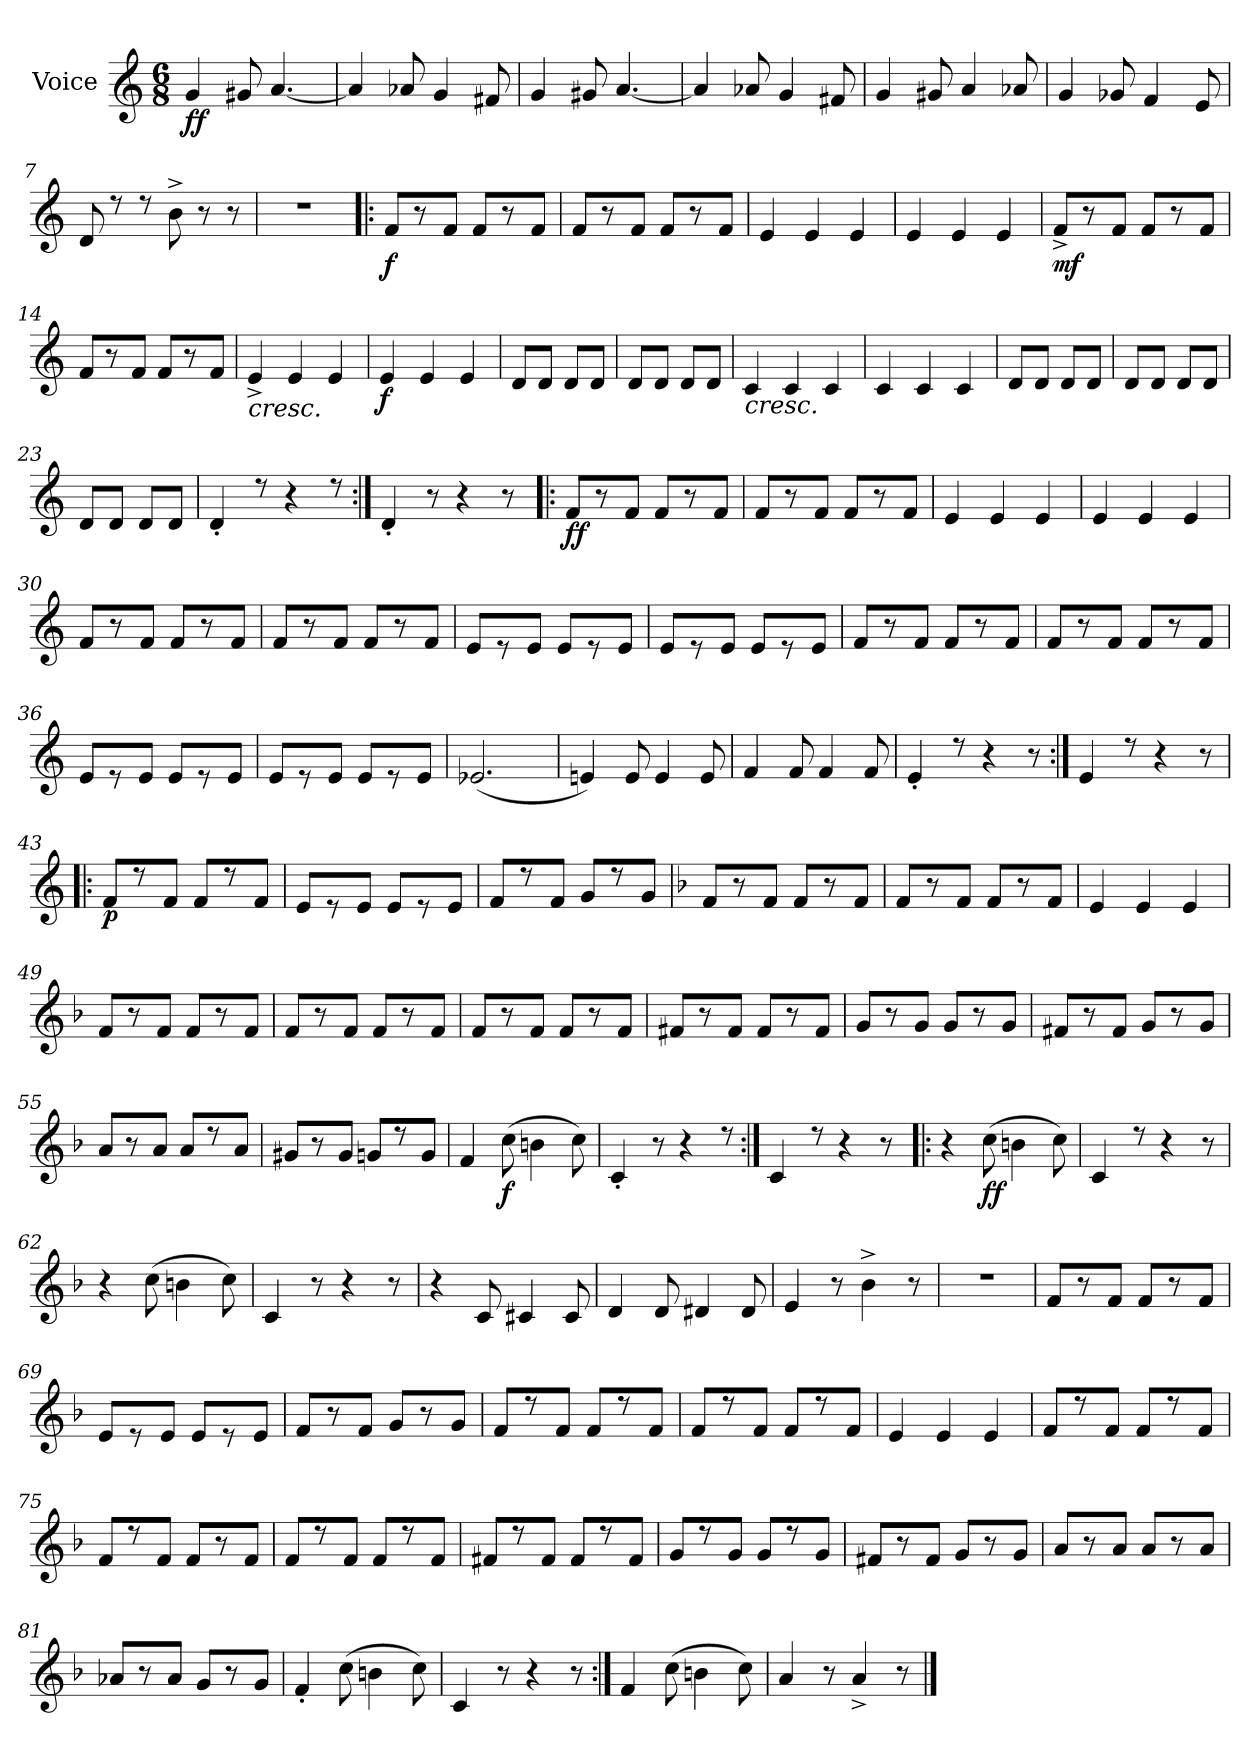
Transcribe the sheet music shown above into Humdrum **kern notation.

**kern	**dynam
*part1	*part1
*staff1	*staff1
*I"Voice	*
*I'Voice	*
*clefG2	*
*M6/8	*
=1	=1
!	!LO:DY:b
4g/	ff
8g#X/	.
[<4.a/	.
=2	=2
4a/]	.
8a-X/	.
4g/	.
8f#X/	.
=3	=3
4g/	.
8g#X/	.
[<4.a/	.
=4	=4
4a/]	.
8a-X/	.
4g/	.
8f#X/	.
=5	=5
4g/	.
8g#X/	.
4a/	.
8a-X/	.
=6	=6
4g/	.
8g-X/	.
4f/	.
8e/	.
=7	=7
8d/	.
8rcc	.
8rcc	.
8b^>\	.
8r	.
8r	.
=8	=8
2.rdd	.
!!LO:LB:g=z
=9!|:	=9!|:
!	!LO:DY:b
8f/L	f
8r	.
8f/J	.
8f/L	.
8r	.
8f/J	.
=10	=10
8f/L	.
8r	.
8f/J	.
8f/L	.
8r	.
8f/J	.
=11	=11
4e/	.
4e/	.
4e/	.
=12	=12
4e/	.
4e/	.
4e/	.
=13	=13
!	!LO:DY:b
8f^</L	mf
8r	.
8f/J	.
8f/L	.
8r	.
8f/J	.
=14	=14
8f/L	.
8r	.
8f/J	.
8f/L	.
8r	.
8f/J	.
=15	=15
!	!LO:HP:b
4e^</	<
4e/	.
4e/	.
=16	=16
!	!LO:DY:b
4e/	f
4e/	.
4e/	.
=17	=17
8d/L	.
8d/J	.
8d/L	.
8d/J	.
=18	=18
8d/L	.
8d/J	.
8d/L	.
8d/J	.
!!LO:LB:g=z
=19	=19
!	!LO:HP:b
4c/	<
4c/	.
4c/	.
=20	=20
4c/	.
4c/	.
4c/	.
=21	=21
8d/L	.
8d/J	.
8d/L	.
8d/J	.
=22	=22
8d/L	.
8d/J	.
8d/L	.
8d/J	.
=23	=23
8d/L	.
8d/J	.
8d/L	.
8d/J	.
=24	=24
4d'>/	.
8rcc	.
4r	.
8rcc	.
=25:|!	=25:|!
4d'>/	.
8r	.
4r	.
8r	.
=26!|:	=26!|:
!	!LO:DY:b
8f/L	ff
8r	.
8f/J	.
8f/L	.
8r	.
8f/J	.
=27	=27
8f/L	.
8r	.
8f/J	.
8f/L	.
8r	.
8f/J	.
=28	=28
4e/	.
4e/	.
4e/	.
!!LO:LB:g=z
=29	=29
4e/	.
4e/	.
4e/	.
=30	=30
8f/L	.
8r	.
8f/J	.
8f/L	.
8r	.
8f/J	.
=31	=31
8f/L	.
8r	.
8f/J	.
8f/L	.
8r	.
8f/J	.
=32	=32
8e/L	.
8r	.
8e/J	.
8e/L	.
8r	.
8e/J	.
=33	=33
8e/L	.
8r	.
8e/J	.
8e/L	.
8r	.
8e/J	.
=34	=34
8f/L	.
8r	.
8f/J	.
8f/L	.
8r	.
8f/J	.
=35	=35
8f/L	.
8r	.
8f/J	.
8f/L	.
8r	.
8f/J	.
=36	=36
8e/L	.
8r	.
8e/J	.
8e/L	.
8r	.
8e/J	.
=37	=37
8e/L	.
8r	.
8e/J	.
8e/L	.
8r	.
8e/J	.
=38	=38
(<2.e-X/	.
!!LO:LB:g=z
=39	=39
4en/)	.
8e/	.
4e/	.
8e/	.
=40	=40
4f/	.
8f/	.
4f/	.
8f/	.
=41	=41
4e'>/	.
8rcc	.
4r	.
8r	.
=42:|!	=42:|!
4e/	.
8rcc	.
4r	.
8r	.
=43!|:	=43!|:
!	!LO:DY:b
8f/L	p
8rcc	.
8f/J	.
8f/L	.
8rcc	.
8f/J	.
=44	=44
8e/L	.
8r	.
8e/J	.
8e/L	.
8r	.
8e/J	.
=45	=45
8f/L	.
8rcc	.
8f/J	.
8g/L	.
8rcc	.
8g/J	.
!!LO:LB:g=z
=46	=46
*k[b-]	*
8f/L	.
8r	.
8f/J	.
8f/L	.
8r	.
8f/J	.
=47	=47
8f/L	.
8r	.
8f/J	.
8f/L	.
8r	.
8f/J	.
=48	=48
4e/	.
4e/	.
4e/	.
=49	=49
8f/L	.
8r	.
8f/J	.
8f/L	.
8r	.
8f/J	.
=50	=50
8f/L	.
8r	.
8f/J	.
8f/L	.
8r	.
8f/J	.
=51	=51
8f/L	.
8r	.
8f/J	.
8f/L	.
8r	.
8f/J	.
=52	=52
8f#X/L	.
8r	.
8f#/J	.
8f#/L	.
8r	.
8f#/J	[
=53	=53
8g/L	.
8r	.
8g/J	.
8g/L	.
8r	.
8g/J	.
=54	=54
8f#X/L	.
8r	.
8f#/J	.
8g/L	.
8r	.
8g/J	[
!!LO:LB:g=z
=55	=55
8a/L	.
8r	.
8a/J	.
8a/L	.
8rcc	.
8a/J	.
=56	=56
8g#X/L	.
8r	.
8g#/J	.
8gn/L	.
8rcc	.
8g/J	.
=57	=57
4f/	.
!	!LO:DY:b
(>8cc\	f
4bn\	.
8cc\)	.
=58	=58
4c'>/	.
8r	.
4r	.
8rcc	.
=59:|!	=59:|!
4c/	.
8rcc	.
4r	.
8r	.
=60!|:	=60!|:
4r	.
!	!LO:DY:b
(>8cc\	ff
4bn\	.
8cc\)	.
=61	=61
4c/	.
8rcc	.
4r	.
8r	.
=62	=62
4r	.
(>8cc\	.
4bn\	.
8cc\)	.
!!LO:LB:g=z
=63	=63
4c/	.
8r	.
4r	.
8r	.
=64	=64
4r	.
8c/	.
4c#X/	.
8c#/	.
=65	=65
4d/	.
8d/	.
4d#X/	.
8d#/	.
=66	=66
4e/	.
8r	.
4b-^>\	.
8r	.
=67	=67
2.rdd	.
=68	=68
8f/L	.
8r	.
8f/J	.
8f/L	.
8r	.
8f/J	.
=69	=69
8e/L	.
8r	.
8e/J	.
8e/L	.
8r	.
8e/J	.
=70	=70
8f/L	.
8r	.
8f/J	.
8g/L	.
8r	.
8g/J	.
!!LO:LB:g=z
=71	=71
8f/L	.
8rcc	.
8f/J	.
8f/L	.
8rcc	.
8f/J	.
=72	=72
8f/L	.
8rcc	.
8f/J	.
8f/L	.
8rcc	.
8f/J	.
=73	=73
4e/	.
4e/	.
4e/	.
=74	=74
8f/L	.
8rcc	.
8f/J	.
8f/L	.
8rcc	.
8f/J	.
=75	=75
8f/L	.
8rcc	.
8f/J	.
8f/L	.
8r	.
8f/J	.
=76	=76
8f/L	.
8rcc	.
8f/J	.
8f/L	.
8rcc	.
8f/J	.
=77	=77
8f#X/L	.
8rcc	.
8f#/J	.
8f#/L	.
8rcc	.
8f#/J	.
=78	=78
8g/L	.
8rcc	.
8g/J	.
8g/L	.
8rcc	.
8g/J	.
!!LO:LB:g=z
=79	=79
8f#X/L	.
8r	.
8f#/J	.
8g/L	.
8r	.
8g/J	.
=80	=80
8a/L	.
8r	.
8a/J	.
8a/L	.
8r	.
8a/J	.
=81	=81
8a-X/L	.
8r	.
8a-/J	.
8g/L	.
8r	.
8g/J	.
=82	=82
4f'>/	.
(>8cc\	.
4bn\	.
8cc\)	.
=83	=83
4c/	.
8r	.
4r	.
8r	.
=84:|!	=84:|!
4f/	.
(>8cc\	.
4bn\	.
8cc\)	.
=85	=85
4a/	.
8r	.
4a^</	.
8r	.
==	==
*-	*-
